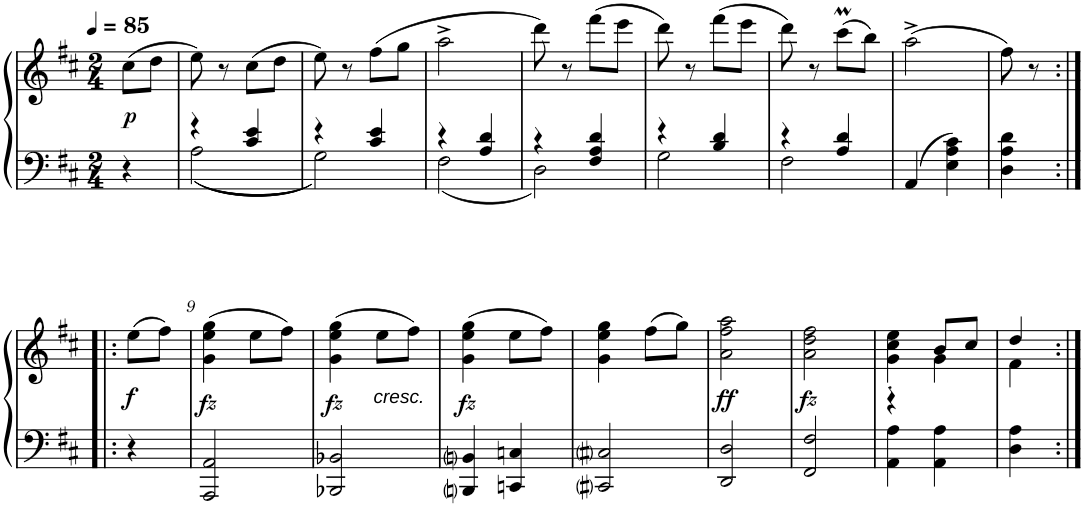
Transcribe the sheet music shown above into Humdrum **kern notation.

**kern	**kern	**dynam
*part1	*part1	*part1
*staff2	*staff1	*staff1/2
*I"Midi_1	*	*
*clefF4	*clefG2	*
*k[f#c#]	*k[f#c#]	*
*M2/4	*M2/4	*
*MM85	*MM85	*
=	=	=
!	!	!LO:DY:b
4r	(8cc#\L	p
.	8dd\J	.
=1	=1	=1
*^	*	*
4r	2A\	8ee\)	.
.	.	8r	.
4c#/ 4e/	.	(8cc#\L	.
.	.	8dd\J	.
=2	=2	=2	=2
4r	2G\	8ee\)	.
.	.	8r	.
4c#/ 4e/	.	(8ff#\L	.
.	.	8gg\J	.
=3	=3	=3	=3
4r	2F#\	2aa^\	.
4A/ 4d/	.	.	.
=4	=4	=4	=4
4r	2D\	8ddd\)	.
.	.	8r	.
4F#/ 4A/ 4d/	.	(8fff#\L	.
.	.	8eee\J	.
=5	=5	=5	=5
4r	2G\	8ddd\)	.
.	.	8r	.
4B/ 4d/	.	(8fff#\L	.
.	.	8eee\J	.
=6	=6	=6	=6
4r	2F#\	8ddd\)	.
.	.	8r	.
4A/ 4d/	.	(8ccc#m\L	.
.	.	8bb\J)	.
=7	=7	=7	=7
4AA/	2ryy	(2aa^\	.
4E\ 4A\ 4c#\	.	.	.
=8	=8	=8	=8
4D\ 4A\ 4d\	4ryy	8ff#\)	.
.	.	8r	.
*v	*v	*	*
!!LO:LB:g=z
=8X1:|!|:	=8X1:|!|:	=8X1:|!|:
!	!	!LO:DY:b
4r	(8ee\L	f
.	8ff#\J)	.
=9	=9	=9
!	!	!LO:DY:b
2AAA/ 2AA/	(4g\ 4ee\ 4gg\	fz
.	8ee\L	.
.	8ff#\J)	.
=10	=10	=10
!	!	!LO:DY:b
2BBB-X/ 2BB-X/	(4g\ 4ee\ 4gg\	fz
!	!LO:TX:b:i:t=cresc.	!
.	8ee\L	.
.	8ff#\J)	.
=11	=11	=11
!	!	!LO:DY:b
4BBBni/ 4BBni/	(4g\ 4ee\ 4gg\	fz
4CCn/ 4Cn/	8ee\L	.
.	8ff#\J)	.
=12	=12	=12
2CC#i/ 2C#i/	4g\ 4ee\ 4gg\	.
.	(8ff#\L	.
.	8gg\J)	.
=13	=13	=13
!	!	!LO:DY:b
2DD/ 2D/	2a\ 2ff#\ 2aa\	ff
=14	=14	=14
!	!	!LO:DY:b
2FF#/ 2F#/	2a\ 2dd\ 2ff#\	fz
=15	=15	=15
*	*^	*
4AA\ 4A\	4g\' 4cc#\' 4ee\'	4r	.
4AA\ 4A\	8b/L	4g\	.
.	8cc#/J	.	.
=16	=16	=16	=16
4D\ 4A\	4dd/	4f#\	.
*	*v	*v	*
=:|!	=:|!	=:|!
*-	*-	*-
